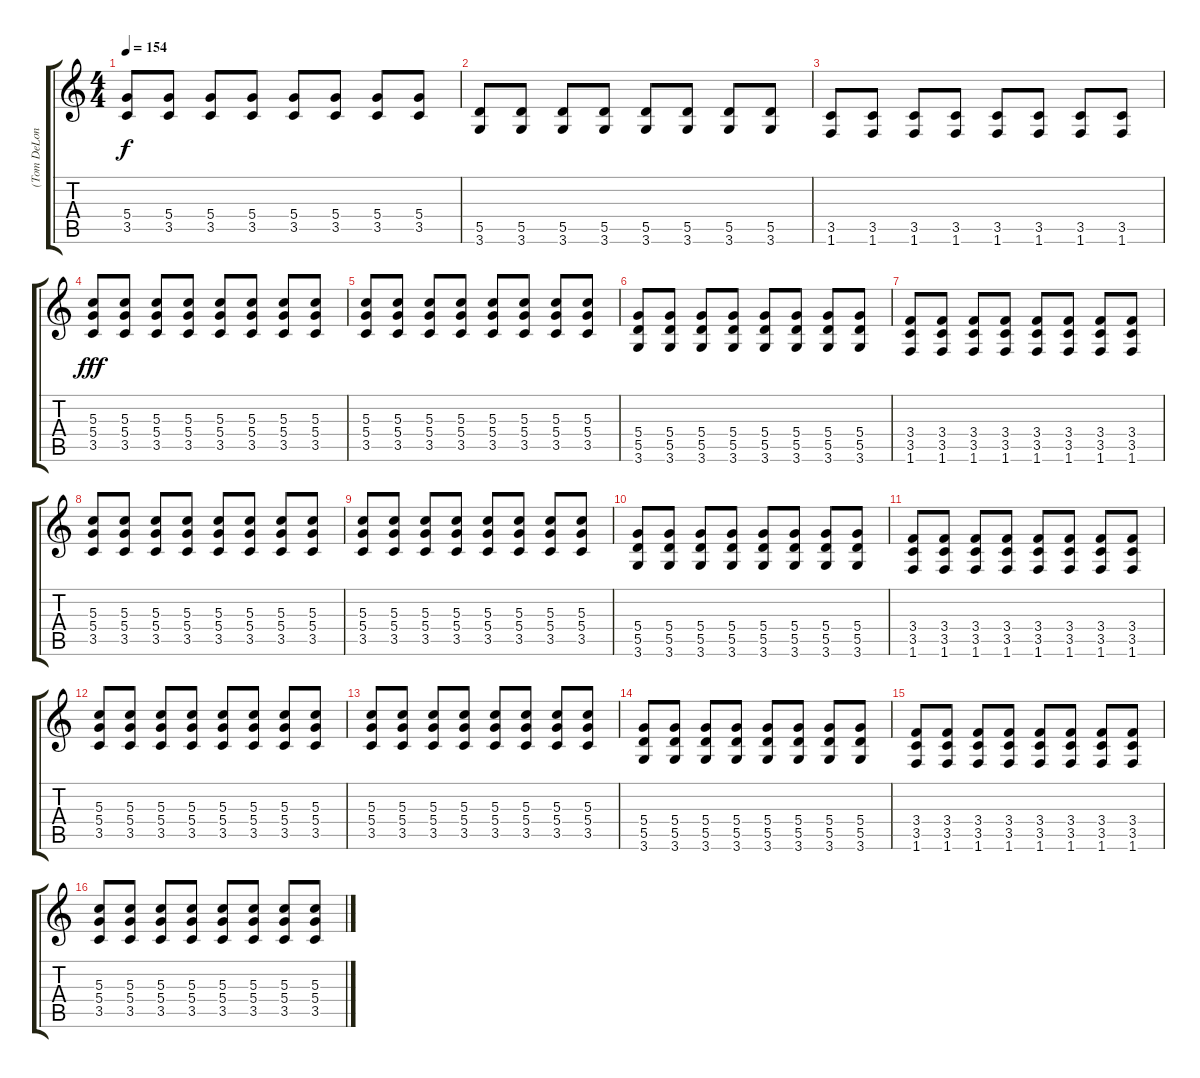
\track ("(Tom DeLonge) Guitar w/ Distortion" "(Tom DeLon") {instrument distortionguitar}
\staff {score tabs}
\tuning (E4 B3 G3 D3 A2 E2) {hide}
\ts (4 4)
\tempo 154
\clef g2
\ks c
(5.4 3.5).8{dy f} (5.4 3.5).8 (5.4 3.5).8 (5.4 3.5).8 (5.4 3.5).8 (5.4 3.5).8 (5.4 3.5).8 (5.4 3.5).8 |
(5.5 3.6).8 (5.5 3.6).8 (5.5 3.6).8 (5.5 3.6).8 (5.5 3.6).8 (5.5 3.6).8 (5.5 3.6).8 (5.5 3.6).8 |
(3.5 1.6).8 (3.5 1.6).8 (3.5 1.6).8 (3.5 1.6).8 (3.5 1.6).8 (3.5 1.6).8 (3.5 1.6).8 (3.5 1.6).8 |
(5.3 5.4 3.5).8{dy fff instrument overdrivenguitar} (5.3 5.4 3.5).8 (5.3 5.4 3.5).8 (5.3 5.4 3.5).8 (5.3 5.4 3.5).8 (5.3 5.4 3.5).8 (5.3 5.4 3.5).8 (5.3 5.4 3.5).8 |
(5.3 5.4 3.5).8 (5.3 5.4 3.5).8 (5.3 5.4 3.5).8 (5.3 5.4 3.5).8 (5.3 5.4 3.5).8 (5.3 5.4 3.5).8 (5.3 5.4 3.5).8 (5.3 5.4 3.5).8 |
(5.4 5.5 3.6).8 (5.4 5.5 3.6).8 (5.4 5.5 3.6).8 (5.4 5.5 3.6).8 (5.4 5.5 3.6).8 (5.4 5.5 3.6).8 (5.4 5.5 3.6).8 (5.4 5.5 3.6).8 |
(3.4 3.5 1.6).8 (3.4 3.5 1.6).8 (3.4 3.5 1.6).8 (3.4 3.5 1.6).8 (3.4 3.5 1.6).8 (3.4 3.5 1.6).8 (3.4 3.5 1.6).8 (3.4 3.5 1.6).8 |
(5.3 5.4 3.5).8 (5.3 5.4 3.5).8 (5.3 5.4 3.5).8 (5.3 5.4 3.5).8 (5.3 5.4 3.5).8 (5.3 5.4 3.5).8 (5.3 5.4 3.5).8 (5.3 5.4 3.5).8 |
(5.3 5.4 3.5).8 (5.3 5.4 3.5).8 (5.3 5.4 3.5).8 (5.3 5.4 3.5).8 (5.3 5.4 3.5).8 (5.3 5.4 3.5).8 (5.3 5.4 3.5).8 (5.3 5.4 3.5).8 |
(5.4 5.5 3.6).8 (5.4 5.5 3.6).8 (5.4 5.5 3.6).8 (5.4 5.5 3.6).8 (5.4 5.5 3.6).8 (5.4 5.5 3.6).8 (5.4 5.5 3.6).8 (5.4 5.5 3.6).8 |
(3.4 3.5 1.6).8 (3.4 3.5 1.6).8 (3.4 3.5 1.6).8 (3.4 3.5 1.6).8 (3.4 3.5 1.6).8 (3.4 3.5 1.6).8 (3.4 3.5 1.6).8 (3.4 3.5 1.6).8 |
(5.3 5.4 3.5).8 (5.3 5.4 3.5).8 (5.3 5.4 3.5).8 (5.3 5.4 3.5).8 (5.3 5.4 3.5).8 (5.3 5.4 3.5).8 (5.3 5.4 3.5).8 (5.3 5.4 3.5).8 |
(5.3 5.4 3.5).8 (5.3 5.4 3.5).8 (5.3 5.4 3.5).8 (5.3 5.4 3.5).8 (5.3 5.4 3.5).8 (5.3 5.4 3.5).8 (5.3 5.4 3.5).8 (5.3 5.4 3.5).8 |
(5.4 5.5 3.6).8 (5.4 5.5 3.6).8 (5.4 5.5 3.6).8 (5.4 5.5 3.6).8 (5.4 5.5 3.6).8 (5.4 5.5 3.6).8 (5.4 5.5 3.6).8 (5.4 5.5 3.6).8 |
(3.4 3.5 1.6).8 (3.4 3.5 1.6).8 (3.4 3.5 1.6).8 (3.4 3.5 1.6).8 (3.4 3.5 1.6).8 (3.4 3.5 1.6).8 (3.4 3.5 1.6).8 (3.4 3.5 1.6).8 |
(5.3 5.4 3.5).8 (5.3 5.4 3.5).8 (5.3 5.4 3.5).8 (5.3 5.4 3.5).8 (5.3 5.4 3.5).8 (5.3 5.4 3.5).8 (5.3 5.4 3.5).8 (5.3 5.4 3.5).8
